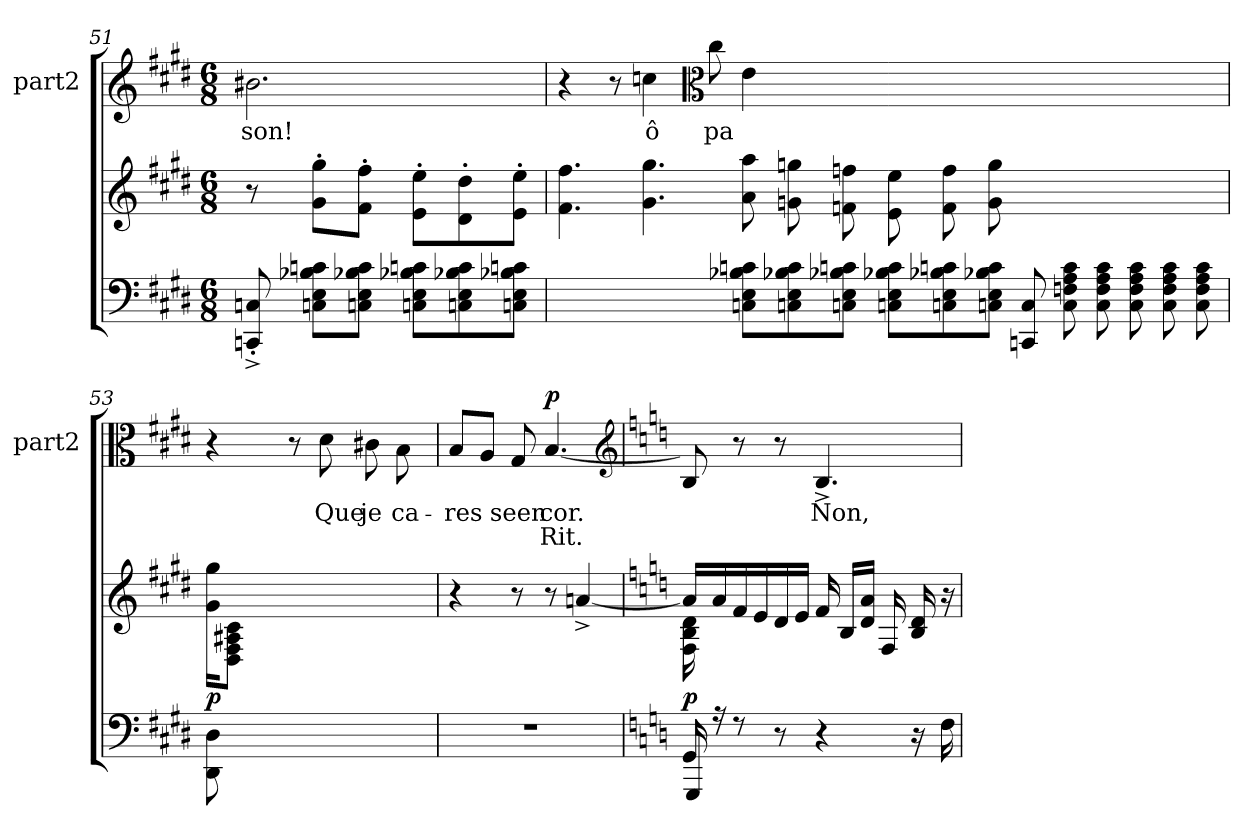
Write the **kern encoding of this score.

**kern	**dynam	**kern	**kern	**text	**text	**dynam
*part3	*part3	*part2	*part1	*part1	*part1	*part1
*staff3	*staff3	*staff2	*staff1	*staff1	*staff1	*staff1
*	*	*	*I"part2	*	*	*
*	*	*	*I'part2	*	*	*
*clefF4	*	*clefG2	*clefG2	*	*	*
*k[f#c#g#d#]	*	*k[f#c#g#d#]	*k[f#c#g#d#]	*	*	*
*M6/8	*	*M6/8	*M6/8	*	*	*
=51	=51	=51	=51	=51	=51	=51
8Cni'>^>/ 8CCni'>^>/	.	8r	2.b#Xj\	son!	.	.
8Cni\ 8Ei\ 8B-Xi\ 8cni\L	.	8g#j'>\ 8gg#j'>\L	.	.	.	.
8Cni\ 8Ei\ 8B-Xi\ 8ci\J	.	8f#j'>\ 8ff#j'>\J	.	.	.	.
8Cni\ 8Ei\ 8B-Xi\ 8cni\L	.	8ej'>\ 8eej'>\L	.	.	.	.
8Cni\ 8Ei\ 8B-Xi\ 8ci\	.	8d#j'>\ 8dd#j'>\	.	.	.	.
8Cni\ 8Ei\ 8B-Xi\ 8cni\J	.	8ej'>\ 8eej'>\J	.	.	.	.
!!LO:PB:g=z
=52	=52	=52	=52	=52	=52	=52
2ryy	.	4.f#j\ 4.ff#j\	4r	.	.	.
.	.	.	8r	.	.	.
.	.	4.g#j\ 4.gg#j\	4ccnj\	ô	.	.
4ryy	.	.	.	.	.	.
*	*	*	*clefC3	*	*	*
.	.	.	8ccj\	pa	.	.
!	!	!	!LO:N:vis=4	!	!	!
8Cni\ 8Ei\ 8B-Xi\ 8cni\L	.	8aZ\ 8aaZ\	4.eZ\	.	.	.
8Cni\ 8Ei\ 8B-Xi\ 8ci\	.	8gZ\ 8ggZ\	.	.	.	.
8Cni\ 8Ei\ 8B-Xi\ 8cni\J	.	8fZ\ 8ffZ\	.	.	.	.
8Cni\ 8Ei\ 8B-Xi\ 8ci\L	.	8eZ\ 8eeZ\	1ryy	.	.	.
8Cni\ 8Ei\ 8B-Xi\ 8cni\	.	8fZ\ 8ffZ\	.	.	.	.
8Cni\ 8Ei\ 8B-Xi\ 8ci\J	.	8gZ\ 8ggZ\	.	.	.	.
8CV/ 8CCV/	.	2.ryy	.	.	.	.
8CV\ 8FV\ 8AV\ 8cV\	.	.	.	.	.	.
8CV\ 8FV\ 8AV\ 8cV\	.	.	.	.	.	.
8CV\ 8FV\ 8AV\ 8cV\	.	.	.	.	.	.
8CV\ 8FV\ 8AV\ 8cV\	.	.	.	.	.	.
8CV\ 8FV\ 8AV\ 8cV\	.	.	8ryy	.	.	.
=53	=53	=53	=53	=53	=53	=53
!	!LO:DY:a	!	!	!	!	!
8DD#i\ 8D#i\	p	16g#j\ 16gg#j\	4r	.	.	.
.	.	8D#j\ 8F#j\ 8A#Xj\ 8c#j\J	.	.	.	.
2ryy	.	.	.	.	.	.
.	.	2ryy	.	.	.	.
.	.	.	8r	.	.	.
.	.	.	8d#j\	Que	.	.
.	.	.	8c#Xj\	je	.	.
8ryy	.	.	8Bj\	ca-	.	.
.	.	16ryy	.	.	.	.
=54	=54	=54	=54	=54	=54	=54
2.r	.	4r	8Bj/L	res	.	.
.	.	.	8Aj/J	--	.	.
.	.	8r	8G#j/	seen	.	.
!	!	!	!	!	!	!LO:DY:a
.	.	8r	[4.Bj/	cor.	Rit.	p
.	.	[4an^>j/	.	.	.	.
*	*	*	*clefG2	*	*	*
!!LO:LB:g=z
=55	=55	=55	=55	=55	=55	=55
*k[]	*	*k[]	*k[]	*	*	*
*^	*	*^	*	*	*	*
!	!	!LO:DY:a	!	!	!	!	!	!
16GGi/	4GGGN/	p	16aj/LL]	16FV\ 16dV\ 16BV\	8Bj/]	.	.	.
16r	.	.	16aj/	2ryy	.	.	.	.
8r	.	.	16fj/	.	8r	.	.	.
.	.	.	16ej/	.	.	.	.	.
8r	2ryy	.	16dj/	.	8r	.	.	.
.	.	.	16ej/JJ	.	.	.	.	.
4r	.	.	16fj/	.	4.B^>j/	Non,	.	.
.	.	.	16Bj/LL	.	.	.	.	.
.	.	.	16aj/ 16dj/JJ	.	.	.	.	.
.	.	.	16Fj/	8.ryy	.	.	.	.
16r	.	.	16dj/ 16Bj/	.	.	.	.	.
16Fi\	.	.	16r	.	.	.	.	.
*v	*v	*	*	*	*	*	*	*
*	*	*v	*v	*	*	*	*
=	=	=	=	=	=	=
*-	*-	*-	*-	*-	*-	*-
